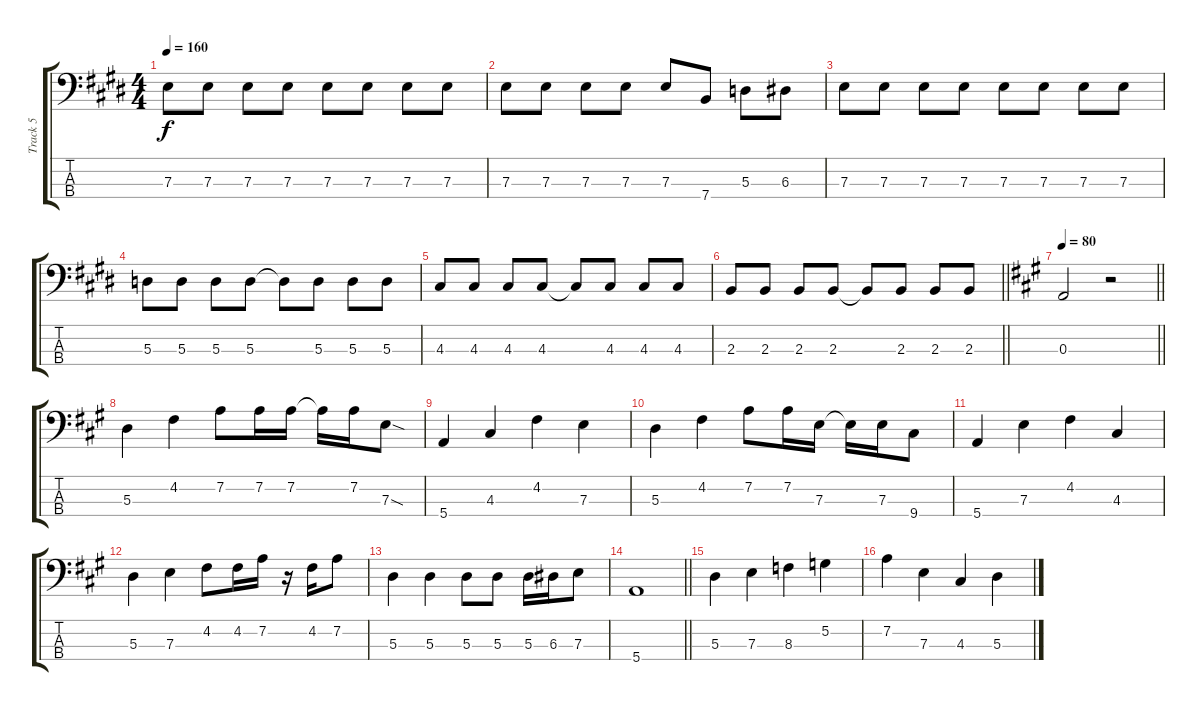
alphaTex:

\track ("Track 5" "Track 5") {instrument electricbassfinger}
\staff {score tabs}
\tuning (G2 D2 A1 E1) {hide}
\ts (4 4)
\tempo 160
\clef f4
\ks e
7.3.8{dy f} 7.3.8 7.3.8 7.3.8 7.3.8 7.3.8 7.3.8 7.3.8 |
7.3.8 7.3.8 7.3.8 7.3.8 7.3.8 7.4.8 5.3.8 6.3.8 |
7.3.8 7.3.8 7.3.8 7.3.8 7.3.8 7.3.8 7.3.8 7.3.8 |
5.3.8 5.3.8 5.3.8 5.3.8 5.3{t}.8 5.3.8 5.3.8 5.3.8 |
4.3.8 4.3.8 4.3.8 4.3.8 4.3{t}.8 4.3.8 4.3.8 4.3.8 |
\barLineRight lightlight
2.3.8 2.3.8 2.3.8 2.3.8 2.3{t}.8 2.3.8 2.3.8 2.3.8 |
\tempo 80
\barLineRight lightlight
\ks a
0.3.2 r.2 |
5.3.4 4.2.4 7.2.8 7.2.16 7.2.16 7.2{t}.16 7.2.16 7.3{sod}.8 |
5.4.4 4.3.4 4.2.4 7.3.4 |
5.3.4 4.2.4 7.2.8 7.2.16 7.3.16 7.3{t}.16 7.3.16 9.4.8 |
5.4.4 7.3.4 4.2.4 4.3.4 |
5.3.4 7.3.4 4.2.8 4.2.16 7.2.16 r.16 4.2.16 7.2.8 |
5.3.4 5.3.4 5.3.8 5.3.8 5.3.16 6.3.16 7.3.8 |
\barLineRight lightlight
5.4.1 |
5.3.4 7.3.4 8.3.4 5.2.4 |
7.2.4 7.3.4 4.3.4 5.3.4
